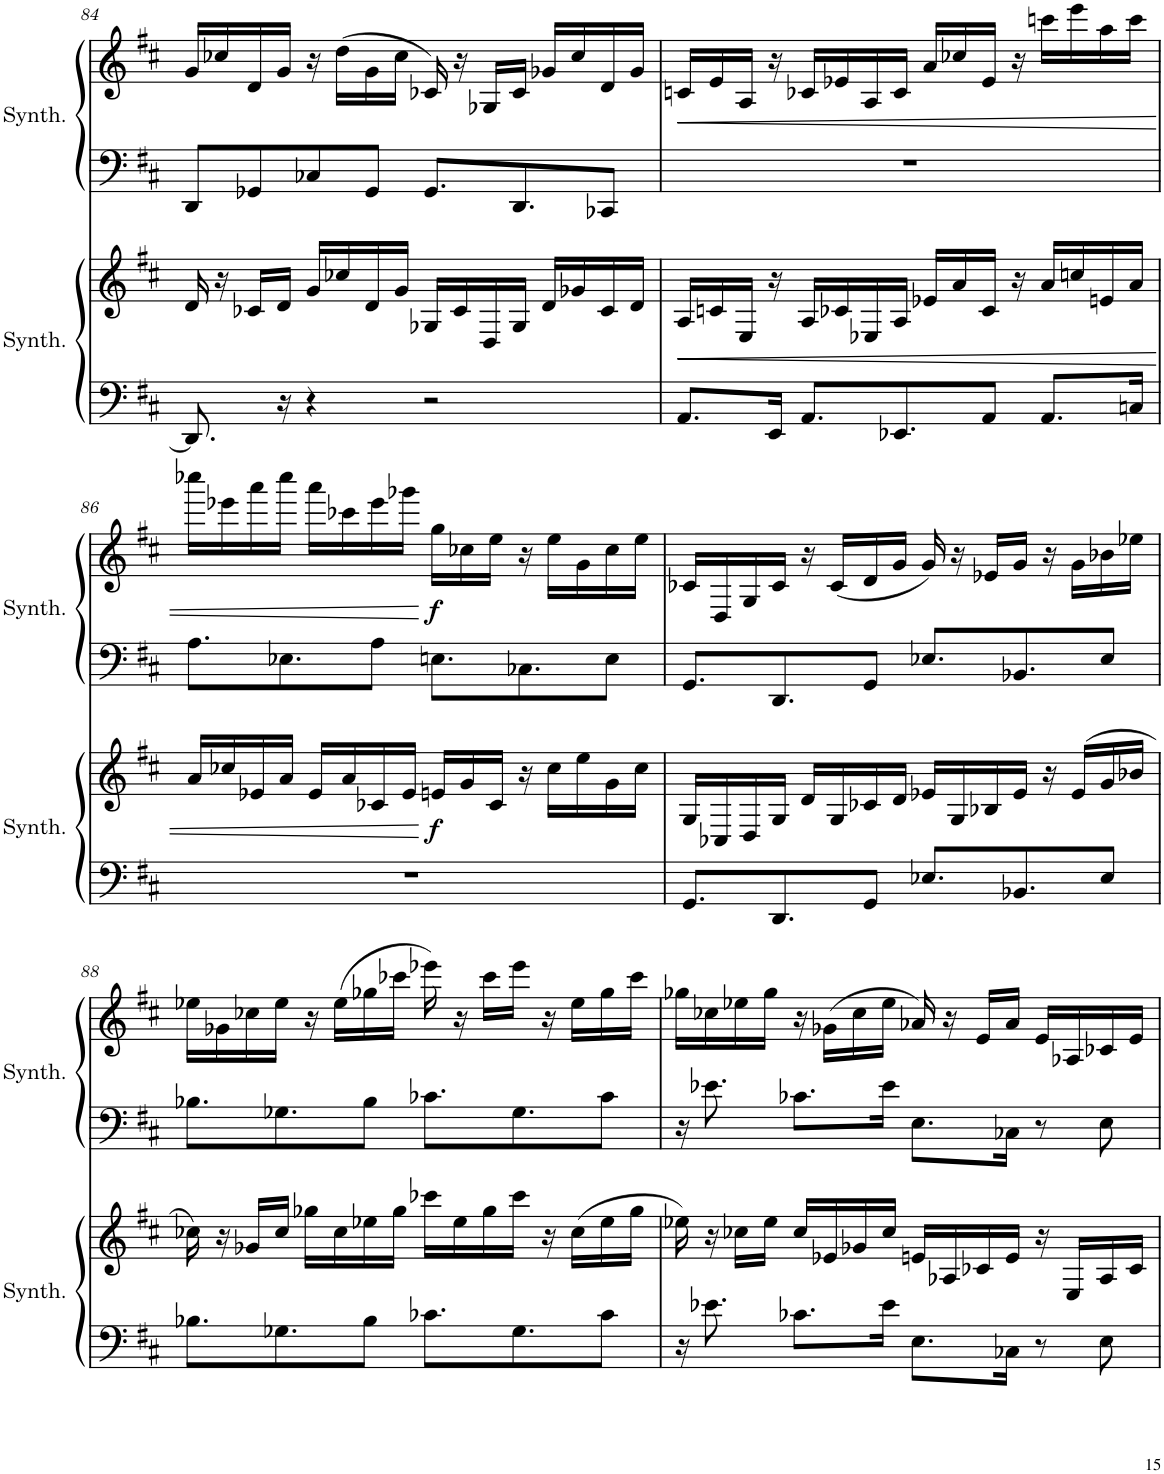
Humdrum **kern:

**kern	**kern	**dynam	**kern	**kern	**dynam
*part2	*part2	*part2	*part1	*part1	*part1
*staff4	*staff3	*staff3/4	*staff2	*staff1	*staff1/2
*I"Square Synthesizer	*	*	*I"Square Synthesizer	*	*
*I'Synth.	*	*	*I'Synth.	*	*
!!LO:PB:g=z
*clefF4	*clefG2	*	*clefF4	*clefG2	*
*k[f#c#]	*k[f#c#]	*	*k[f#c#]	*k[f#c#]	*
*M4/4	*M4/4	*	*M4/4	*M4/4	*
=84	=84	=84	=84	=84	=84
8.DD/]	16d/	.	8DD/L	16g/LL	.
.	16r	.	.	16cc-X/	.
.	16c-X/LL	.	8GG-X/	16d/	.
16r	16d/JJ	.	.	16g/JJ	.
4r	16g/LL	.	8C-X/	16r	.
.	16cc-X/	.	.	(16dd\LL	.
.	16d/	.	8GG-/J	16g\	.
.	16g/JJ	.	.	16cc-\JJ	.
2r	16G-X/LL	.	8.GG-/L	16c-X/)	.
.	16c-/	.	.	16r	.
.	16D/	.	.	16G-X/LL	.
.	16G-/JJ	.	8.DD/	16c-/JJ	.
.	16d/LL	.	.	16g-X/LL	.
.	16g-X/	.	.	16cc-/	.
.	16c-/	.	8CC-X/J	16d/	.
.	16d/JJ	.	.	16g-/JJ	.
=85	=85	=85	=85	=85	=85
!	!	!LO:HP:b	!	!	!LO:HP:b
8.AA/L	16A/LL	<	1r	16cn/LL	<
.	16cn/	.	.	16e/	.
.	16E/JJ	.	.	16A/JJ	.
16EE/Jk	16r	.	.	16r	.
8.AA/L	16A/LL	.	.	16c-X/LL	.
.	16c-X/	.	.	16e-X/	.
.	16E-X/	.	.	16A/	.
8.EE-X/	16A/JJ	.	.	16c-/JJ	.
.	16e-X/LL	.	.	16a/LL	.
.	16a/	.	.	16cc-X/	.
8AA/J	16c-/JJ	.	.	16e-/JJ	.
.	16r	.	.	16r	.
8.AA/L	16a/LL	.	.	16cccn\LL	.
.	16ccn/	.	.	16eee\	.
.	16en/	.	.	16aa\	.
16Cn/Jk	16a/JJ	.	.	16ccc\JJ	.
!!LO:LB:g=z
=86	=86	=86	=86	=86	=86
1r	16a/LL	.	8.A\L	16cccc-X\LL	.
.	16cc-X/	.	.	16eee-X\	.
.	16e-X/	.	.	16aaa\	.
.	16a/JJ	.	8.E-X\	16cccc-\JJ	.
.	16e-/LL	.	.	16aaa\LL	.
.	16a/	.	.	16ccc-X\	.
.	16c-X/	.	8A\J	16eee-\	.
.	16e-/JJ	.	.	16ggg-X\JJ	.
!	!	!LO:DY:n=1:b	!	!	!LO:DY:n=1:b
.	16en/LL	[ f	8.En\L	16gg\LL	[ f
.	16g/	.	.	16cc-X\	.
.	16c-/JJ	.	.	16ee\JJ	.
.	16r	.	8.C-X\	16r	.
.	16cc-\LL	.	.	16ee\LL	.
.	16ee\	.	.	16g\	.
.	16g\	.	8E\J	16cc-\	.
.	16cc-\JJ	.	.	16ee\JJ	.
=87	=87	=87	=87	=87	=87
8.GG/L	16G/LL	.	8.GG/L	16c-X/LL	.
.	16C-X/	.	.	16D/	.
.	16D/	.	.	16G/	.
8.DD/	16G/JJ	.	8.DD/	16c-/JJ	.
.	16d/LL	.	.	16r	.
.	16G/	.	.	(16c-/LL	.
8GG/J	16c-X/	.	8GG/J	16d/	.
.	16d/JJ	.	.	16g/JJ	.
8.E-X/L	16e-X/LL	.	8.E-X/L	16g/)	.
.	16G/	.	.	16r	.
.	16B-X/	.	.	16e-X/LL	.
8.BB-X/	16e-/JJ	.	8.BB-X/	16g/JJ	.
.	16r	.	.	16r	.
.	(16e-/LL	.	.	16g\LL	.
8E-/J	16g/	.	8E-/J	16b-X\	.
.	16b-X/JJ	.	.	16ee-X\JJ	.
!!LO:LB:g=z
=88	=88	=88	=88	=88	=88
8.B-X\L	16cc-X\)	.	8.B-X\L	16ee-X\LL	.
.	16r	.	.	16g-X\	.
.	16g-X/LL	.	.	16cc-X\	.
8.G-X\	16cc-/JJ	.	8.G-X\	16ee-\JJ	.
.	16gg-X\LL	.	.	16r	.
.	16cc-\	.	.	(16ee-\LL	.
8B-\J	16ee-X\	.	8B-\J	16gg-X\	.
.	16gg-\JJ	.	.	16ccc-X\JJ	.
8.c-X\L	16ccc-X\LL	.	8.c-X\L	16eee-X\)	.
.	16ee-\	.	.	16r	.
.	16gg-\	.	.	16ccc-\LL	.
8.G-\	16ccc-\JJ	.	8.G-\	16eee-\JJ	.
.	16r	.	.	16r	.
.	(16cc-\LL	.	.	16ee-\LL	.
8c-\J	16ee-\	.	8c-\J	16gg-\	.
.	16gg-\JJ	.	.	16ccc-\JJ	.
=89	=89	=89	=89	=89	=89
16r	16ee-X\)	.	16r	16gg-X\LL	.
8.e-X\	16r	.	8.e-X\	16cc-X\	.
.	16cc-X\LL	.	.	16ee-X\	.
.	16ee-\JJ	.	.	16gg-\JJ	.
8.c-X\L	16cc-/LL	.	8.c-X\L	16r	.
.	16e-X/	.	.	(16g-X\LL	.
.	16g-X/	.	.	16cc-\	.
16e-\Jk	16cc-/JJ	.	16e-\Jk	16ee-\JJ	.
8.E\L	16en/LL	.	8.E\L	16a-X/)	.
.	16A-X/	.	.	16r	.
.	16c-X/	.	.	16e/LL	.
16C-X\Jk	16e/JJ	.	16C-X\Jk	16a-/JJ	.
8r	16r	.	8r	16e/LL	.
.	16E/LL	.	.	16A-X/	.
8E\	16A-/	.	8E\	16c-X/	.
.	16c-/JJ	.	.	16e/JJ	.
=	=	=	=	=	=
*-	*-	*-	*-	*-	*-
